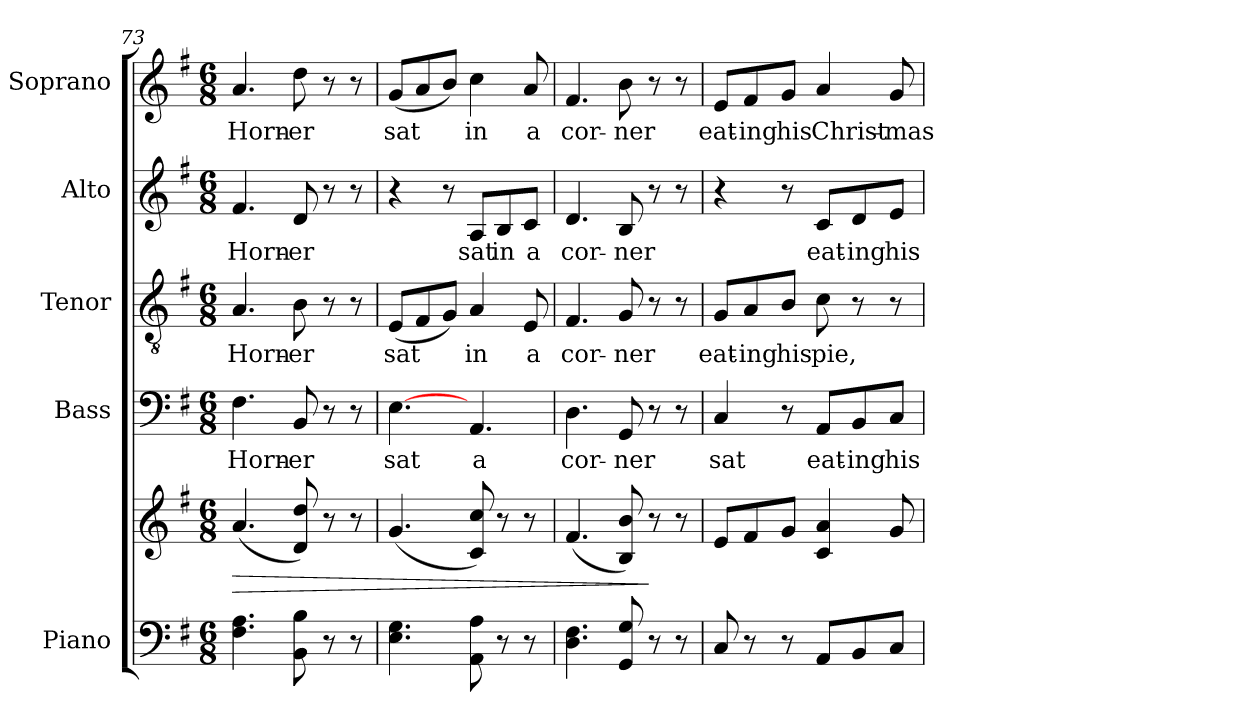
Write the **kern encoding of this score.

**kern	**kern	**dynam	**kern	**text	**kern	**text	**kern	**text	**kern	**text
*part5	*part5	*part5	*part4	*part4	*part3	*part3	*part2	*part2	*part1	*part1
*staff6	*staff5	*staff5/6	*staff4	*staff4	*staff3	*staff3	*staff2	*staff2	*staff1	*staff1
*I"Piano	*	*	*I"Bass	*	*I"Tenor	*	*I"Alto	*	*I"Soprano	*
*I'Pno.	*	*	*I'B.	*	*I'T.	*	*I'A.	*	*I'S.	*
*clefF4	*clefG2	*	*clefF4	*	*clefGv2	*	*clefG2	*	*clefG2	*
*	*	*	*	*	*ITrd7c12	*	*	*	*	*
*k[f#]	*k[f#]	*	*k[f#]	*	*k[f#]	*	*k[f#]	*	*k[f#]	*
*G:	*G:	*	*G:	*	*G:	*	*G:	*	*G:	*
*M6/8	*M6/8	*	*M6/8	*	*M6/8	*	*M6/8	*	*M6/8	*
=73	=73	=73	=73	=73	=73	=73	=73	=73	=73	=73
!	!	!LO:HP:b	!	!	!	!	!	!	!	!
!	!	!	!	!LO:LY:b:color=#000000	!	!	!	!	!	!
!	!	!	!	!	!	!LO:LY:b:color=#000000	!	!	!	!
!	!	!	!	!	!	!	!	!LO:LY:b:color=#000000	!	!
!	!	!	!	!	!	!	!	!	!	!LO:LY:b:color=#000000
4.F#i\ 4.Ai	(4.ai/	>	4.F#i\	Horn-	4.AAi/	Horn-	4.f#i/	Horn-	4.ai/	Horn-
!	!	!	!	!LO:LY:b:color=#000000	!	!	!	!	!	!
!	!	!	!	!	!	!LO:LY:b:color=#000000	!	!	!	!
!	!	!	!	!	!	!	!	!LO:LY:b:color=#000000	!	!
!	!	!	!	!	!	!	!	!	!	!LO:LY:b:color=#000000
8BBi\ 8Bi	8di/ 8ddi)	.	8BBi/	-er	8BBi\	-er	8di/	-er	8ddi\	-er
8r	8r	.	8r	.	8r	.	8r	.	8r	.
8r	8r	.	8r	.	8r	.	8r	.	8r	.
=74	=74	=74	=74	=74	=74	=74	=74	=74	=74	=74
!	!	!	!	!LO:LY:b:color=#000000	!	!	!	!	!	!
!	!	!	!	!	!	!LO:LY:b:color=#000000	!	!	!	!
!	!	!	!	!	!	!	!	!	!	!LO:LY:b:color=#000000
4.Ei\ 4.Gi	(4.gi/	.	[>4.Ei\	sat	(8EEi/L	sat	4r	.	(8gi/L	sat
.	.	.	.	.	8FF#i/	.	.	.	8ai/	.
.	.	.	.	.	8GGi/J)	.	8r	.	8bi/J)	.
!	!	!	!	!LO:LY:b:color=#000000	!	!	!	!	!	!
!	!	!	!	!	!	!LO:LY:b:color=#000000	!	!	!	!
!	!	!	!	!	!	!	!	!LO:LY:b:color=#000000	!	!
!	!	!	!	!	!	!	!	!	!	!LO:LY:b:color=#000000
8AAi\ 8Ai	8ci/ 8cci)	.	4.AAi/	a	4AAi/	in	8Ai/L	sat	4cci\	in
!	!	!	!	!	!	!	!	!LO:LY:b:color=#000000	!	!
8r	8r	.	.	.	.	.	8Bi/	in	.	.
!	!	!	!	!	!	!LO:LY:b:color=#000000	!	!	!	!
!	!	!	!	!	!	!	!	!LO:LY:b:color=#000000	!	!
!	!	!	!	!	!	!	!	!	!	!LO:LY:b:color=#000000
8r	8r	.	.	.	8EEi/	a	8ci/J	a	8ai/	a
=75	=75	=75	=75	=75	=75	=75	=75	=75	=75	=75
!	!	!	!	!LO:LY:b:color=#000000	!	!	!	!	!	!
!	!	!	!	!	!	!LO:LY:b:color=#000000	!	!	!	!
!	!	!	!	!	!	!	!	!LO:LY:b:color=#000000	!	!
!	!	!	!	!	!	!	!	!	!	!LO:LY:b:color=#000000
4.Di\ 4.F#i	(4.f#i/	.	4.Di\	cor-	4.FF#i/	cor-	4.di/	cor-	4.f#i/	cor-
!	!	!	!	!LO:LY:b:color=#000000	!	!	!	!	!	!
!	!	!	!	!	!	!LO:LY:b:color=#000000	!	!	!	!
!	!	!	!	!	!	!	!	!LO:LY:b:color=#000000	!	!
!	!	!	!	!	!	!	!	!	!	!LO:LY:b:color=#000000
8GGi/ 8Gi	8Bi/ 8bi)	.	8GGi/	-ner	8GGi/	-ner	8Bi/	-ner	8bi\	-ner
8r	8r	]	8r	.	8r	.	8r	.	8r	.
8r	8r	.	8r	.	8r	.	8r	.	8r	.
!!LO:PB:g=z
=76	=76	=76	=76	=76	=76	=76	=76	=76	=76	=76
!	!	!	!	!LO:LY:b:color=#000000	!	!	!	!	!	!
!	!	!	!	!	!	!LO:LY:b:color=#000000	!	!	!	!
!	!	!	!	!	!	!	!	!	!	!LO:LY:b:color=#000000
8Ci/	8ei/L	.	4Ci/	sat	8GGi/L	eat-	4r	.	8ei/L	eat-
!	!	!	!	!	!	!LO:LY:b:color=#000000	!	!	!	!
!	!	!	!	!	!	!	!	!	!	!LO:LY:b:color=#000000
8r	8f#i/	.	.	.	8AAi/	-ing	.	.	8f#i/	-ing
!	!	!	!	!	!	!LO:LY:b:color=#000000	!	!	!	!
!	!	!	!	!	!	!	!	!	!	!LO:LY:b:color=#000000
8r	8gi/J	.	8r	.	8BBi/J	his	8r	.	8gi/J	his
!	!	!	!	!LO:LY:b:color=#000000	!	!	!	!	!	!
!	!	!	!	!	!	!LO:LY:b:color=#000000	!	!	!	!
!	!	!	!	!	!	!	!	!LO:LY:b:color=#000000	!	!
!	!	!	!	!	!	!	!	!	!	!LO:LY:b:color=#000000
8AAi/L	4ci/ 4ai	.	8AAi/L	eat-	8Ci\	pie,	8ci/L	eat-	4ai/	Christ-
!	!	!	!	!LO:LY:b:color=#000000	!	!	!	!	!	!
!	!	!	!	!	!	!	!	!LO:LY:b:color=#000000	!	!
8BBi/	.	.	8BBi/	-ing	8r	.	8di/	-ing	.	.
!	!	!	!	!LO:LY:b:color=#000000	!	!	!	!	!	!
!	!	!	!	!	!	!	!	!LO:LY:b:color=#000000	!	!
!	!	!	!	!	!	!	!	!	!	!LO:LY:b:color=#000000
8Ci/J	8gi/	.	8Ci/J	his	8r	.	8ei/J	his	8gi/	-mas
=	=	=	=	=	=	=	=	=	=	=
*-	*-	*-	*-	*-	*-	*-	*-	*-	*-	*-
